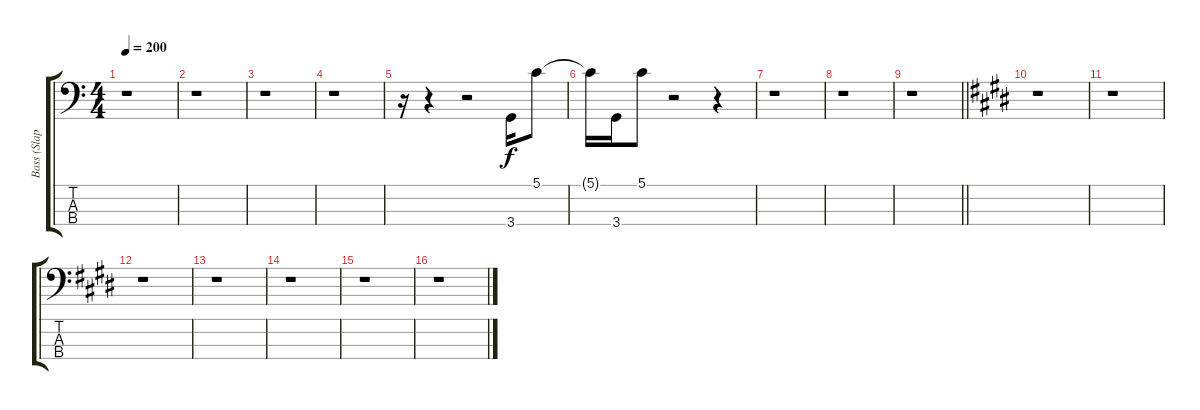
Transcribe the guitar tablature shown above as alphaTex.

\track ("Bass (Slap/Pop) - T.M. Stevens" "Bass (Slap") {instrument slapbass1}
\staff {score tabs}
\tuning (G2 D2 A1 E1) {hide}
\ts (4 4)
\tempo 200
\clef f4
\ks c
r.1{dy f} |
r.1 |
r.1 |
r.1 |
r.16 r.4 r.2 3.4.16 5.1.8 |
5.1{t}.16 3.4.16 5.1.8 r.2 r.4 |
r.1 |
r.1 |
\barLineRight lightlight
r.1 |
\ks e
r.1 |
\ks c#minor
r.1 |
r.1 |
r.1 |
\ks e
r.1 |
\ks c#minor
r.1 |
r.1
